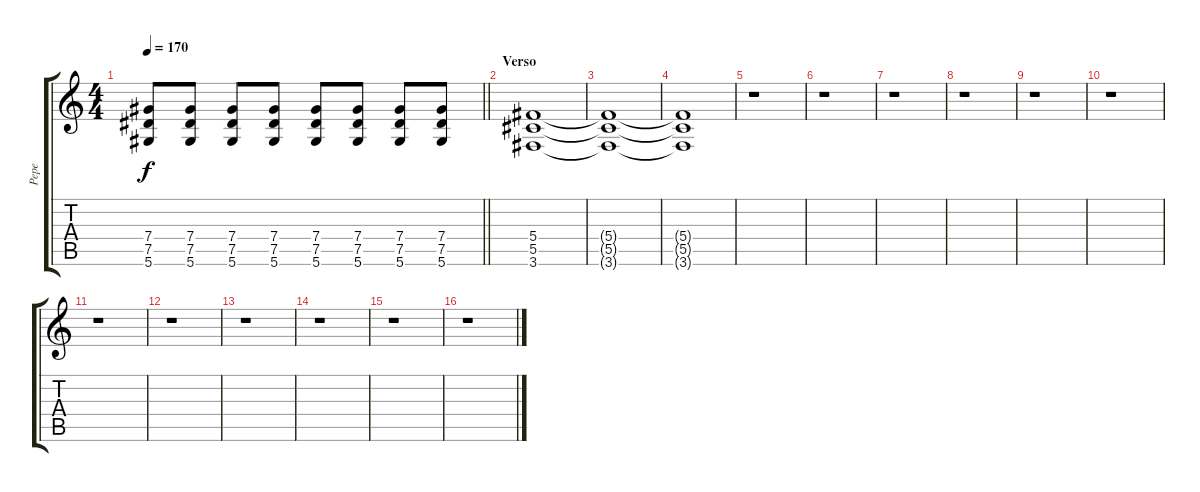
\track ("Pepe" "Pepe") {instrument distortionguitar}
\staff {score tabs}
\tuning (Eb4 Bb3 Gb3 Db3 Ab2 Eb2) {hide}
\ts (4 4)
\tempo 170
\clef g2
\barLineRight lightlight
\ks c
(7.4 7.5 5.6).8{dy f} (7.4 7.5 5.6).8 (7.4 7.5 5.6).8 (7.4 7.5 5.6).8 (7.4 7.5 5.6).8 (7.4 7.5 5.6).8 (7.4 7.5 5.6).8 (7.4 7.5 5.6).8 |
\section ("" "Verso")
(5.4 5.5 3.6).1{volume 0} |
(5.4{t} 5.5{t} 3.6{t}).1 |
(5.4{t} 5.5{t} 3.6{t}).1 |
r.1 |
r.1 |
r.1 |
r.1 |
r.1 |
r.1 |
r.1 |
r.1 |
r.1 |
r.1 |
r.1 |
r.1
